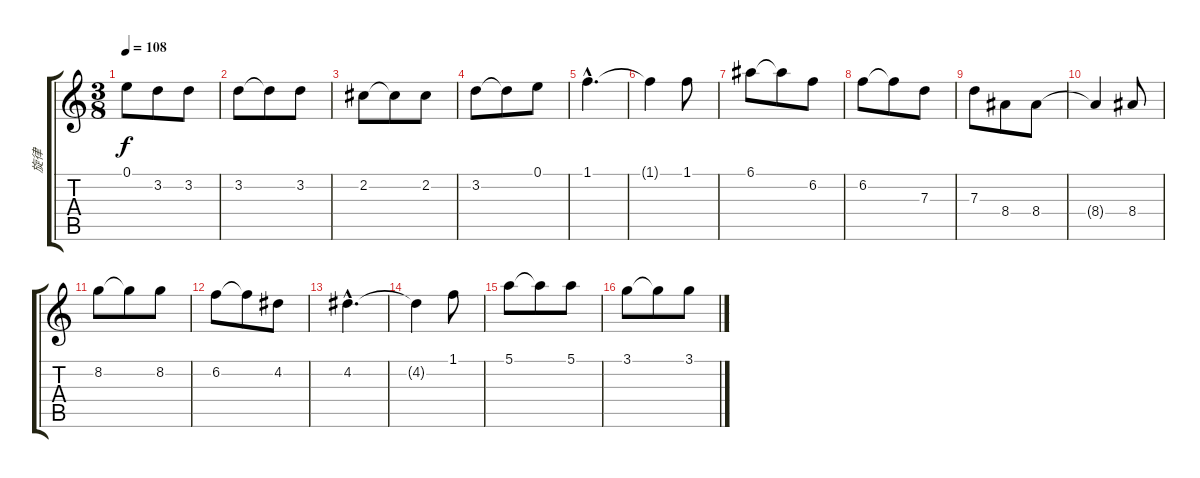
\track ("旋律" "旋律") {instrument acousticguitarnylon}
\staff {score tabs}
\tuning (E4 B3 G3 D3 A2 E2) {hide}
\ts (3 8)
\tempo 108
\clef g2
\ks c
0.1.8{dy f} 3.2.8 3.2.8 |
3.2.8 3.2{t}.8 3.2.8 |
2.2.8 2.2{t}.8 2.2.8 |
3.2.8 3.2{t}.8 0.1.8 |
1.1{hac}.4{d instrument acousticguitarsteel} |
1.1{t}.4 1.1.8 |
6.1.8 6.1{t}.8 6.2.8 |
6.2.8 6.2{t}.8 7.3.8 |
7.3.8 8.4.8 8.4.8 |
8.4{t}.4 8.4.8 |
8.2.8 8.2{t}.8 8.2.8 |
6.2.8 6.2{t}.8 4.2.8 |
4.2{hac}.4{d} |
4.2{t}.4 1.1.8 |
5.1.8 5.1{t}.8 5.1.8 |
3.1.8 3.1{t}.8 3.1.8
